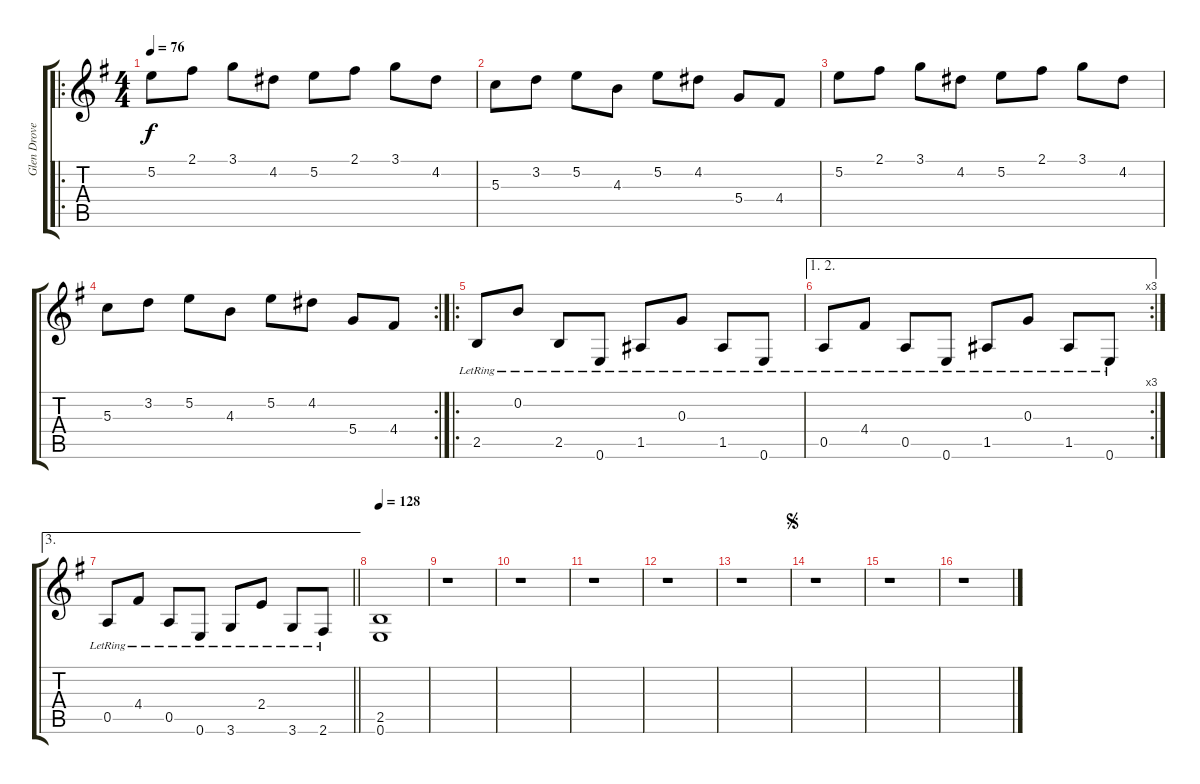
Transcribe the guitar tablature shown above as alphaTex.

\track ("Glen Drover " "Glen Drove") {instrument overdrivenguitar}
\staff {score tabs}
\tuning (E4 B3 G3 D3 A2 E2) {hide}
\ro
\ts (4 4)
\tempo 76
\clef g2
\ks g
5.2.8{dy f instrument overdrivenguitar} 2.1.8 3.1.8 4.2.8 5.2.8 2.1.8 3.1.8 4.2.8 |
5.3.8 3.2.8 5.2.8 4.3.8 5.2.8 4.2.8 5.4.8 4.4.8 |
5.2.8 2.1.8 3.1.8 4.2.8 5.2.8 2.1.8 3.1.8 4.2.8 |
\rc 2
5.3.8 3.2.8 5.2.8 4.3.8 5.2.8 4.2.8 5.4.8 4.4.8 |
\ro
2.5{lr}.8{instrument electricguitarclean} 0.2{lr}.8 2.5{lr}.8 0.6{lr}.8 1.5{lr}.8 0.3{lr}.8 1.5{lr}.8 0.6{lr}.8 |
\ae (1 2)
\rc 3
0.5{lr}.8 4.4{lr}.8 0.5{lr}.8 0.6{lr}.8 1.5{lr}.8 0.3{lr}.8 1.5{lr}.8 0.6{lr}.8 |
\ae 3
\barLineRight lightlight
0.5{lr}.8 4.4{lr}.8 0.5{lr}.8 0.6{lr}.8 3.6{lr}.8 2.4{lr}.8 3.6{lr}.8 2.6{lr}.8 |
\tempo 128
(2.5 0.6).1 |
r.1 |
r.1 |
r.1 |
r.1 |
r.1 |
\jump segno
r.1 |
r.1 |
r.1
